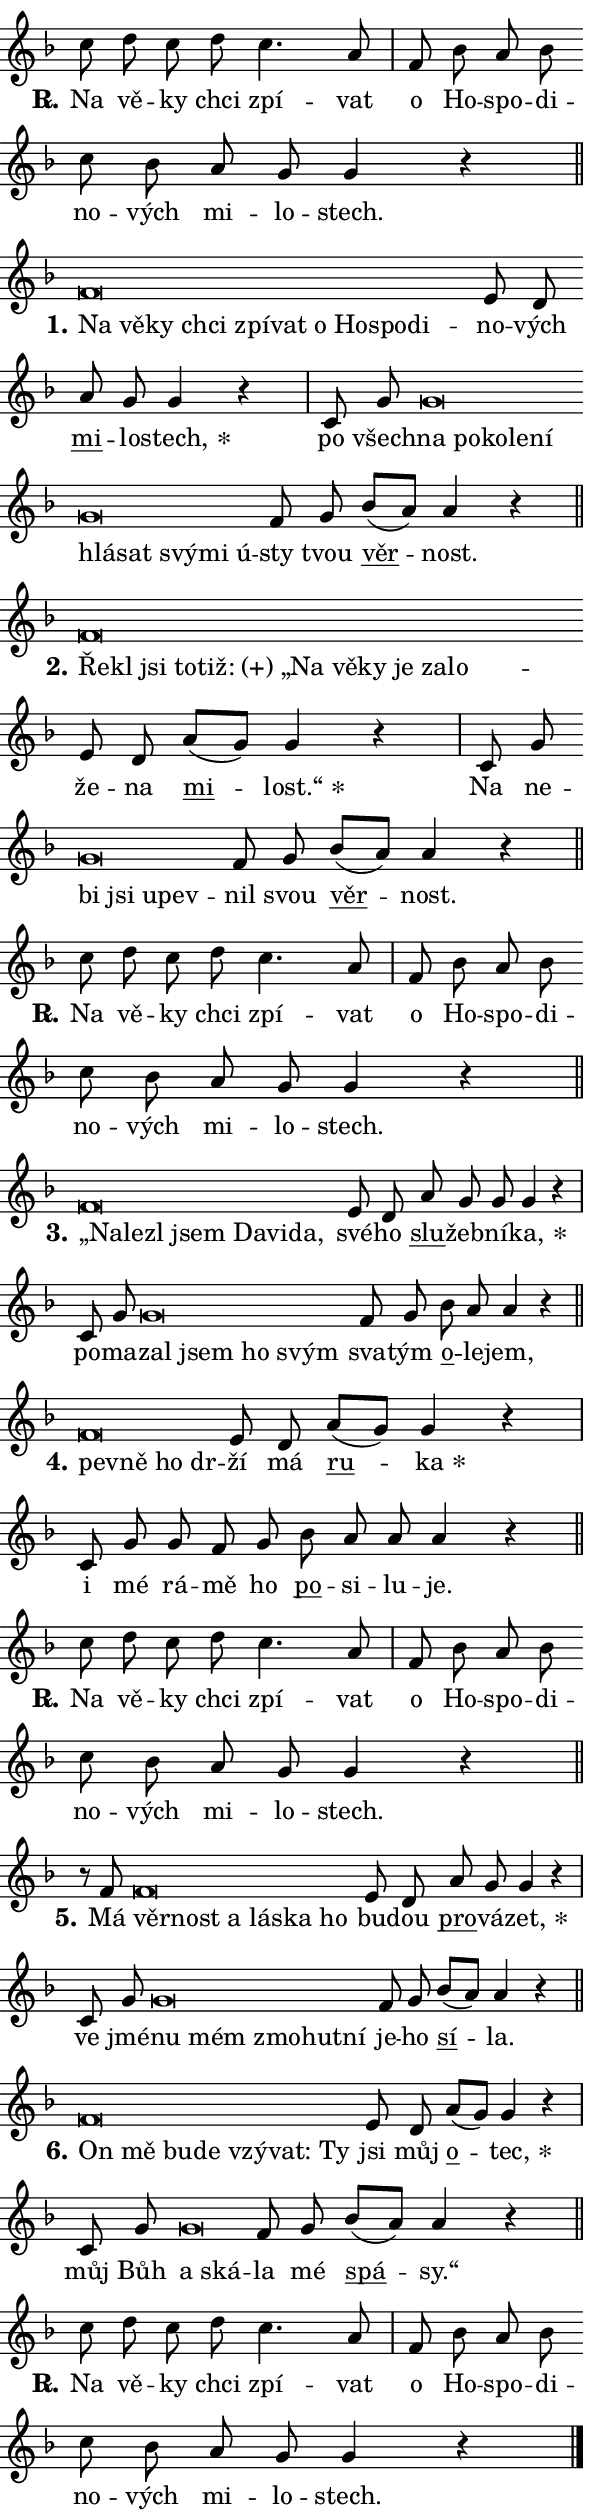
\version "2.24.0"
\header { tagline = "" }
\paper {
  indent = 0\cm
  top-margin = 0\cm
  right-margin = 0.13\cm % to fit lyric hyphens
  bottom-margin = 0\cm
  left-margin = 0\cm
  paper-width = 10\cm
  page-breaking = #ly:one-page-breaking
  system-system-spacing.basic-distance = #11
  score-system-spacing.basic-distance = #11
  ragged-last = ##f
}


%% Author: Thomas Morley
%% https://lists.gnu.org/archive/html/lilypond-user/2020-05/msg00002.html
#(define (line-position grob)
"Returns position of @var[grob} in current system:
   @code{'start}, if at first time-step
   @code{'end}, if at last time-step
   @code{'middle} otherwise
"
  (let* ((col (ly:item-get-column grob))
         (ln (ly:grob-object col 'left-neighbor))
         (rn (ly:grob-object col 'right-neighbor))
         (col-to-check-left (if (ly:grob? ln) ln col))
         (col-to-check-right (if (ly:grob? rn) rn col))
         (break-dir-left
           (and
             (ly:grob-property col-to-check-left 'non-musical #f)
             (ly:item-break-dir col-to-check-left)))
         (break-dir-right
           (and
             (ly:grob-property col-to-check-right 'non-musical #f)
             (ly:item-break-dir col-to-check-right))))
        (cond ((eqv? 1 break-dir-left) 'start)
              ((eqv? -1 break-dir-right) 'end)
              (else 'middle))))

#(define (tranparent-at-line-position vctor)
  (lambda (grob)
  "Relying on @code{line-position} select the relevant enry from @var{vctor}.
Used to determine transparency,"
    (case (line-position grob)
      ((end) (not (vector-ref vctor 0)))
      ((middle) (not (vector-ref vctor 1)))
      ((start) (not (vector-ref vctor 2))))))

noteHeadBreakVisibility =
#(define-music-function (break-visibility)(vector?)
"Makes @code{NoteHead}s transparent relying on @var{break-visibility}"
#{
  \override NoteHead.transparent =
    #(tranparent-at-line-position break-visibility)
#})

#(define delete-ledgers-for-transparent-note-heads
  (lambda (grob)
    "Reads whether a @code{NoteHead} is transparent.
If so this @code{NoteHead} is removed from @code{'note-heads} from
@var{grob}, which is supposed to be @code{LedgerLineSpanner}.
As a result ledgers are not printed for this @code{NoteHead}"
    (let* ((nhds-array (ly:grob-object grob 'note-heads))
           (nhds-list
             (if (ly:grob-array? nhds-array)
                 (ly:grob-array->list nhds-array)
                 '()))
           ;; Relies on the transparent-property being done before
           ;; Staff.LedgerLineSpanner.after-line-breaking is executed.
           ;; This is fragile ...
           (to-keep
             (remove
               (lambda (nhd)
                 (ly:grob-property nhd 'transparent #f))
               nhds-list)))
      ;; TODO find a better method to iterate over grob-arrays, similiar
      ;; to filter/remove etc for lists
      ;; For now rebuilt from scratch
      (set! (ly:grob-object grob 'note-heads)  '())
      (for-each
        (lambda (nhd)
          (ly:pointer-group-interface::add-grob grob 'note-heads nhd))
        to-keep))))

squashNotes = {
  \override NoteHead.X-extent = #'(-0.2 . 0.2)
  \override NoteHead.Y-extent = #'(-0.75 . 0)
  \override NoteHead.stencil =
    #(lambda (grob)
       (let ((pos (ly:grob-property grob 'staff-position)))
         (begin
           (if (< pos -7) (display "ERROR: Lower brevis then expected\n") (display ""))
           (if (<= pos -6) ly:text-interface::print ly:note-head::print))))
}
unSquashNotes = {
  \revert NoteHead.X-extent
  \revert NoteHead.Y-extent
  \revert NoteHead.stencil
}

hideNotes = \noteHeadBreakVisibility #begin-of-line-visible
unHideNotes = \noteHeadBreakVisibility #all-visible

% work-around for resetting accidentals
% https://lilypond.org/doc/v2.23/Documentation/notation/displaying-rhythms#unmetered-music
cadenzaMeasure = {
  \cadenzaOff
  \partial 1024 s1024
  \cadenzaOn
}

#(define-markup-command (accent layout props text) (markup?)
  "Underline accented syllable"
  (interpret-markup layout props
    #{\markup \override #'(offset . 4.3) \underline { #text }#}))

responsum = \markup \concat {
  "R" \hspace #-1.05 \path #0.1 #'((moveto 0 0.07) (lineto 0.9 0.8)) \hspace #0.05 "."
}

spaceSize = #0.6828661417322834 % exact space size for TeX Gyre Schola

\layout {
  \context {
    \Staff
    \remove "Time_signature_engraver"
    \override LedgerLineSpanner.after-line-breaking = #delete-ledgers-for-transparent-note-heads
  }
  \context {
    \Lyrics {
      \override LyricSpace.minimum-distance = \spaceSize
      \override LyricText.font-name = #"TeX Gyre Schola"
      \override LyricText.font-size = 1
      \override StanzaNumber.font-name = #"TeX Gyre Schola Bold"
      \override StanzaNumber.font-size = 1
    }
  }
  \context {
    \Score 
    \override NoteHead.text =
      #(lambda (grob) 
        (let ((pos (ly:grob-property grob 'staff-position)))
          #{\markup {
            \combine
              \halign #-0.55 \raise #(if (= pos -6) 0 0.5) \override #'(thickness . 2) \draw-line #'(3.2 . 0)
              \musicglyph "noteheads.sM1"
          }#}))
  }
}

% magnetic-lyrics.ily
%
%   written by
%     Jean Abou Samra <jean@abou-samra.fr>
%     Werner Lemberg <wl@gnu.org>
%
%   adapted by
%     Jiri Hon <jiri.hon@gmail.com>
%
% Version 2022-Apr-15

% https://www.mail-archive.com/lilypond-user@gnu.org/msg149350.html

#(define (Left_hyphen_pointer_engraver context)
   "Collect syllable-hyphen-syllable occurrences in lyrics and store
them in properties.  This engraver only looks to the left.  For
example, if the lyrics input is @code{foo -- bar}, it does the
following.

@itemize @bullet
@item
Set the @code{text} property of the @code{LyricHyphen} grob between
@q{foo} and @q{bar} to @code{foo}.

@item
Set the @code{left-hyphen} property of the @code{LyricText} grob with
text @q{foo} to the @code{LyricHyphen} grob between @q{foo} and
@q{bar}.
@end itemize

Use this auxiliary engraver in combination with the
@code{lyric-@/text::@/apply-@/magnetic-@/offset!} hook."
   (let ((hyphen #f)
         (text #f))
     (make-engraver
      (acknowledgers
       ((lyric-syllable-interface engraver grob source-engraver)
        (set! text grob)))
      (end-acknowledgers
       ((lyric-hyphen-interface engraver grob source-engraver)
        ;(when (not (grob::has-interface grob 'lyric-space-interface))
          (set! hyphen grob)));)
      ((stop-translation-timestep engraver)
       (when (and text hyphen)
         (ly:grob-set-object! text 'left-hyphen hyphen))
       (set! text #f)
       (set! hyphen #f)))))

#(define (lyric-text::apply-magnetic-offset! grob)
   "If the space between two syllables is less than the value in
property @code{LyricText@/.details@/.squash-threshold}, move the right
syllable to the left so that it gets concatenated with the left
syllable.

Use this function as a hook for
@code{LyricText@/.after-@/line-@/breaking} if the
@code{Left_@/hyphen_@/pointer_@/engraver} is active."
   (let ((hyphen (ly:grob-object grob 'left-hyphen #f)))
     (when hyphen
       (let ((left-text (ly:spanner-bound hyphen LEFT)))
         (when (grob::has-interface left-text 'lyric-syllable-interface)
           (let* ((common (ly:grob-common-refpoint grob left-text X))
                  (this-x-ext (ly:grob-extent grob common X))
                  (left-x-ext
                   (begin
                     ;; Trigger magnetism for left-text.
                     (ly:grob-property left-text 'after-line-breaking)
                     (ly:grob-extent left-text common X)))
                  ;; `delta` is the gap width between two syllables.
                  (delta (- (interval-start this-x-ext)
                            (interval-end left-x-ext)))
                  (details (ly:grob-property grob 'details))
                  (threshold (assoc-get 'squash-threshold details 0.2)))
             (when (< delta threshold)
               (let* (;; We have to manipulate the input text so that
                      ;; ligatures crossing syllable boundaries are not
                      ;; disabled.  For languages based on the Latin
                      ;; script this is essentially a beautification.
                      ;; However, for non-Western scripts it can be a
                      ;; necessity.
                      (lt (ly:grob-property left-text 'text))
                      (rt (ly:grob-property grob 'text))
                      (is-space (grob::has-interface hyphen 'lyric-space-interface))
                      (space (if is-space " " ""))
                      (extra-delta (if is-space spaceSize 0))
                      ;; Append new syllable.
                      (ltrt-space (if (and (string? lt) (string? rt))
                                (string-append lt space rt)
                                (make-concat-markup (list lt space rt))))
                      ;; Right-align `ltrt` to the right side.
                      (ltrt-space-markup (grob-interpret-markup
                               grob
                               (make-translate-markup
                                (cons (interval-length this-x-ext) 0)
                                (make-right-align-markup ltrt-space)))))
                 (begin
                   ;; Don't print `left-text`.
                   (ly:grob-set-property! left-text 'stencil #f)
                   ;; Set text and stencil (which holds all collected
                   ;; syllables so far) and shift it to the left.
                   (ly:grob-set-property! grob 'text ltrt-space)
                   (ly:grob-set-property! grob 'stencil ltrt-space-markup)
                   (ly:grob-translate-axis! grob (- (- delta extra-delta)) X))))))))))


#(define (lyric-hyphen::displace-bounds-first grob)
   ;; Make very sure this callback isn't triggered too early.
   (let ((left (ly:spanner-bound grob LEFT))
         (right (ly:spanner-bound grob RIGHT)))
     (ly:grob-property left 'after-line-breaking)
     (ly:grob-property right 'after-line-breaking)
     (ly:lyric-hyphen::print grob)))

squashThreshold = #0.4

\layout {
  \context {
    \Lyrics
    \consists #Left_hyphen_pointer_engraver
    \override LyricText.after-line-breaking =
      #lyric-text::apply-magnetic-offset!
    \override LyricHyphen.stencil = #lyric-hyphen::displace-bounds-first
    \override LyricText.details.squash-threshold = \squashThreshold
    \override LyricHyphen.minimum-distance = 0
    \override LyricHyphen.minimum-length = \squashThreshold
  }
}

squashText = \override LyricText.details.squash-threshold = 9999
unSquashText = \override LyricText.details.squash-threshold = \squashThreshold

leftText = \override LyricText.self-alignment-X = #LEFT
unLeftText = \revert LyricText.self-alignment-X

starOffset = #(lambda (grob) 
                (let ((x_offset (ly:self-alignment-interface::aligned-on-x-parent grob)))
                  (if (= x_offset 0) 0 (+ x_offset 1.2))))

star = #(define-music-function (syllable)(string?)
"Append star separator at the end of a syllable"
#{
  \once \override LyricText.X-offset = #starOffset
  \lyricmode { \markup {
    #syllable
    \override #'((font-name . "TeX Gyre Schola Bold")) \hspace #0.2 \lower #0.65 \larger "*"
  } }
#})

starAccent = #(define-music-function (syllable)(string?)
"Append star separator at the end of a syllable and make accent"
#{
  \once \override LyricText.X-offset = #starOffset
  \lyricmode { \markup {
    \accent #syllable
    \override #'((font-name . "TeX Gyre Schola Bold")) \hspace #0.2 \lower #0.65 \larger "*"
  } }
#})

breath = #(define-music-function (syllable)(string?)
"Append breathing indicator at the end of a syllable"
#{
  \lyricmode { \markup { #syllable "+" } }
#})

optionalBreath = #(define-music-function (syllable)(string?)
"Append optional breathing indicator at the end of a syllable"
#{
  \lyricmode { \markup { #syllable "(+)" } }
#})


\score {
    <<
        \new Voice = "melody" { \cadenzaOn \key f \major \relative { c''8 d c d c4. a8 \cadenzaMeasure \bar "|" f bes a bes \bar "" c bes \bar "" a g g4 r \cadenzaMeasure \bar "||" \break } }
        \new Lyrics \lyricsto "melody" { \lyricmode { \set stanza = \responsum
Na vě -- ky chci zpí -- vat o Ho -- spo -- di -- no -- vých mi -- lo -- stech. } }
    >>
    \layout {}
}

\score {
    <<
        \new Voice = "melody" { \cadenzaOn \key f \major \relative { \squashNotes f'\breve*1/16 \hideNotes \breve*1/16 \bar "" \breve*1/16 \bar "" \breve*1/16 \bar "" \breve*1/16 \bar "" \breve*1/16 \bar "" \breve*1/16 \bar "" \breve*1/16 \bar "" \breve*1/16 \breve*1/16 \bar "" \unHideNotes \unSquashNotes e8 d \bar "" a' g g4 r \cadenzaMeasure \bar "|" c,8 g' \bar "" \squashNotes g\breve*1/16 \hideNotes \breve*1/16 \bar "" \breve*1/16 \bar "" \breve*1/16 \bar "" \breve*1/16 \bar "" \breve*1/16 \bar "" \breve*1/16 \bar "" \breve*1/16 \bar "" \breve*1/16 \breve*1/16 \bar "" \unHideNotes \unSquashNotes f8 g \bar "" bes[( a)] a4 r \cadenzaMeasure \bar "||" \break } }
        \new Lyrics \lyricsto "melody" { \lyricmode { \set stanza = "1."
\leftText Na \squashText vě -- ky chci zpí -- vat o Ho -- spo -- di -- \unLeftText \unSquashText no -- vých \markup \accent mi -- lo -- \star stech, po všech -- \leftText na \squashText po -- ko -- le -- ní hlá -- sat svý -- mi ú -- \unLeftText \unSquashText sty tvou \markup \accent věr -- nost. } }
    >>
    \layout {}
}

\score {
    <<
        \new Voice = "melody" { \cadenzaOn \key f \major \relative { \squashNotes f'\breve*1/16 \hideNotes \breve*1/16 \bar "" \breve*1/16 \bar "" \breve*1/16 \bar "" \breve*1/16 \bar "" \breve*1/16 \bar "" \breve*1/16 \bar "" \breve*1/16 \bar "" \breve*1/16 \bar "" \breve*1/16 \breve*1/16 \bar "" \unHideNotes \unSquashNotes e8 d \bar "" a'[( g)] g4 r \cadenzaMeasure \bar "|" c,8 g' \bar "" \squashNotes g\breve*1/16 \hideNotes \breve*1/16 \bar "" \breve*1/16 \breve*1/16 \bar "" \unHideNotes \unSquashNotes f8 g \bar "" bes[( a)] a4 r \cadenzaMeasure \bar "||" \break } }
        \new Lyrics \lyricsto "melody" { \lyricmode { \set stanza = "2."
\leftText Ře -- \squashText kl jsi to -- \optionalBreath tiž: „Na vě -- ky je za -- lo -- \unLeftText \unSquashText že -- na \markup \accent mi -- \star lost.“ Na ne -- \leftText bi \squashText jsi u -- pev -- \unLeftText \unSquashText nil svou \markup \accent věr -- nost. } }
    >>
    \layout {}
}

\score {
    <<
        \new Voice = "melody" { \cadenzaOn \key f \major \relative { c''8 d c d c4. a8 \cadenzaMeasure \bar "|" f bes a bes \bar "" c bes \bar "" a g g4 r \cadenzaMeasure \bar "||" \break } }
        \new Lyrics \lyricsto "melody" { \lyricmode { \set stanza = \responsum
Na vě -- ky chci zpí -- vat o Ho -- spo -- di -- no -- vých mi -- lo -- stech. } }
    >>
    \layout {}
}

\score {
    <<
        \new Voice = "melody" { \cadenzaOn \key f \major \relative { \squashNotes f'\breve*1/16 \hideNotes \breve*1/16 \bar "" \breve*1/16 \bar "" \breve*1/16 \bar "" \breve*1/16 \bar "" \breve*1/16 \breve*1/16 \bar "" \unHideNotes \unSquashNotes e8 d \bar "" a' g g g4 r \cadenzaMeasure \bar "|" c,8 g' \bar "" \squashNotes g\breve*1/16 \hideNotes \breve*1/16 \bar "" \breve*1/16 \breve*1/16 \bar "" \unHideNotes \unSquashNotes f8 g \bar "" bes a a4 r \cadenzaMeasure \bar "||" \break } }
        \new Lyrics \lyricsto "melody" { \lyricmode { \set stanza = "3."
\leftText „Na -- \squashText le -- zl jsem Da -- vi -- da, \unLeftText \unSquashText své -- ho \markup \accent slu -- žeb -- ní -- \star ka, po -- ma -- \leftText zal \squashText jsem ho svým \unLeftText \unSquashText sva -- tým \markup \accent o -- le -- jem, } }
    >>
    \layout {}
}

\score {
    <<
        \new Voice = "melody" { \cadenzaOn \key f \major \relative { \squashNotes f'\breve*1/16 \hideNotes \breve*1/16 \bar "" \breve*1/16 \breve*1/16 \bar "" \unHideNotes \unSquashNotes e8 d \bar "" a'[( g)] g4 r \cadenzaMeasure \bar "|" c,8 g' \bar "" g f8 g \bar "" bes a a a4 r \cadenzaMeasure \bar "||" \break } }
        \new Lyrics \lyricsto "melody" { \lyricmode { \set stanza = "4."
\leftText pev -- \squashText ně ho dr -- \unLeftText \unSquashText ží má \markup \accent ru -- \star ka i mé rá -- mě ho \markup \accent po -- si -- lu -- je. } }
    >>
    \layout {}
}

\score {
    <<
        \new Voice = "melody" { \cadenzaOn \key f \major \relative { c''8 d c d c4. a8 \cadenzaMeasure \bar "|" f bes a bes \bar "" c bes \bar "" a g g4 r \cadenzaMeasure \bar "||" \break } }
        \new Lyrics \lyricsto "melody" { \lyricmode { \set stanza = \responsum
Na vě -- ky chci zpí -- vat o Ho -- spo -- di -- no -- vých mi -- lo -- stech. } }
    >>
    \layout {}
}

\score {
    <<
        \new Voice = "melody" { \cadenzaOn \key f \major \relative { r8 f'8 \squashNotes f\breve*1/16 \hideNotes \breve*1/16 \bar "" \breve*1/16 \bar "" \breve*1/16 \bar "" \breve*1/16 \breve*1/16 \bar "" \unHideNotes \unSquashNotes e8 d \bar "" a' g g4 r \cadenzaMeasure \bar "|" c,8 g' \bar "" \squashNotes g\breve*1/16 \hideNotes \breve*1/16 \bar "" \breve*1/16 \bar "" \breve*1/16 \breve*1/16 \bar "" \unHideNotes \unSquashNotes f8 g \bar "" bes[( a)] a4 r \cadenzaMeasure \bar "||" \break } }
        \new Lyrics \lyricsto "melody" { \lyricmode { \set stanza = "5."
Má \leftText věr -- \squashText nost a lá -- ska ho \unLeftText \unSquashText bu -- dou \markup \accent pro -- vá -- \star zet, ve jmé -- \leftText nu \squashText mém zmo -- hut -- ní \unLeftText \unSquashText je -- ho \markup \accent sí -- la. } }
    >>
    \layout {}
}

\score {
    <<
        \new Voice = "melody" { \cadenzaOn \key f \major \relative { \squashNotes f'\breve*1/16 \hideNotes \breve*1/16 \bar "" \breve*1/16 \bar "" \breve*1/16 \bar "" \breve*1/16 \bar "" \breve*1/16 \breve*1/16 \bar "" \unHideNotes \unSquashNotes e8 d \bar "" a'[( g)] g4 r \cadenzaMeasure \bar "|" c,8 g' \bar "" \squashNotes g\breve*1/16 \hideNotes \breve*1/16 \bar "" \unHideNotes \unSquashNotes f8 g \bar "" bes[( a)] a4 r \cadenzaMeasure \bar "||" \break } }
        \new Lyrics \lyricsto "melody" { \lyricmode { \set stanza = "6."
\leftText On \squashText mě bu -- de vzý -- vat: Ty \unLeftText \unSquashText jsi můj \markup \accent o -- \star tec, můj Bůh \leftText a \squashText ská -- \unLeftText \unSquashText la mé \markup \accent spá -- sy.“ } }
    >>
    \layout {}
}

\score {
    <<
        \new Voice = "melody" { \cadenzaOn \key f \major \relative { c''8 d c d c4. a8 \cadenzaMeasure \bar "|" f bes a bes \bar "" c bes \bar "" a g g4 r \cadenzaMeasure \bar "||" \break } \bar "|." }
        \new Lyrics \lyricsto "melody" { \lyricmode { \set stanza = \responsum
Na vě -- ky chci zpí -- vat o Ho -- spo -- di -- no -- vých mi -- lo -- stech. } }
    >>
    \layout {}
}
